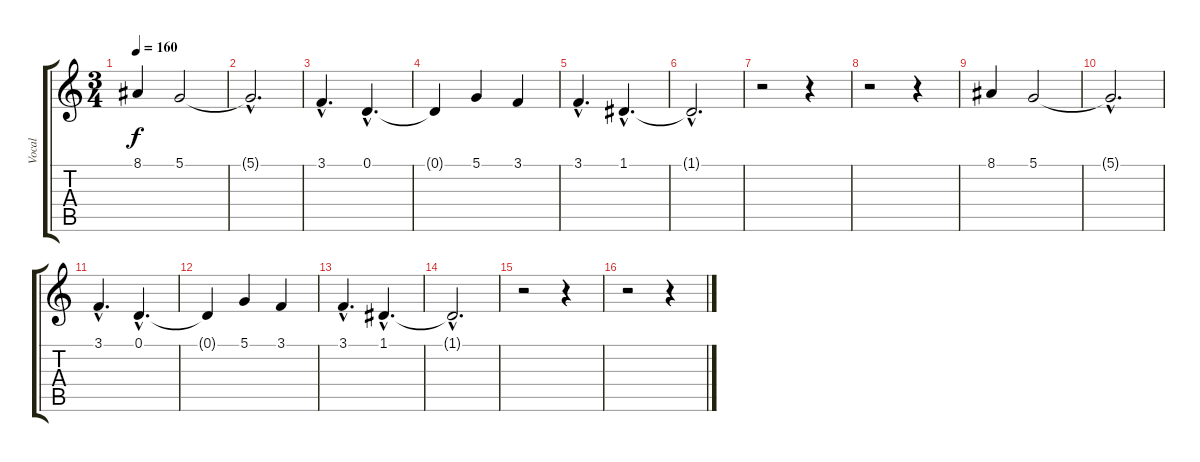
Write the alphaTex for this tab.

\track ("Vocal" "Vocal") {instrument stringensemble1}
\staff {score tabs}
\tuning (D4 A3 F3 C3 G2 C2) {hide}
\ts (3 4)
\tempo 160
\clef g2
\ks c
8.1.4{dy f volume 6} 5.1.2 |
5.1{hac t}.2{d} |
3.1{hac}.4{d} 0.1{hac}.4{d} |
0.1{t}.4 5.1.4 3.1.4 |
3.1{hac}.4{d} 1.1{hac}.4{d} |
1.1{hac t}.2{d} |
r.2 r.4 |
r.2 r.4 |
8.1.4 5.1.2 |
5.1{hac t}.2{d} |
3.1{hac}.4{d} 0.1{hac}.4{d} |
0.1{t}.4 5.1.4 3.1.4 |
3.1{hac}.4{d} 1.1{hac}.4{d} |
1.1{hac t}.2{d} |
r.2 r.4 |
r.2 r.4
